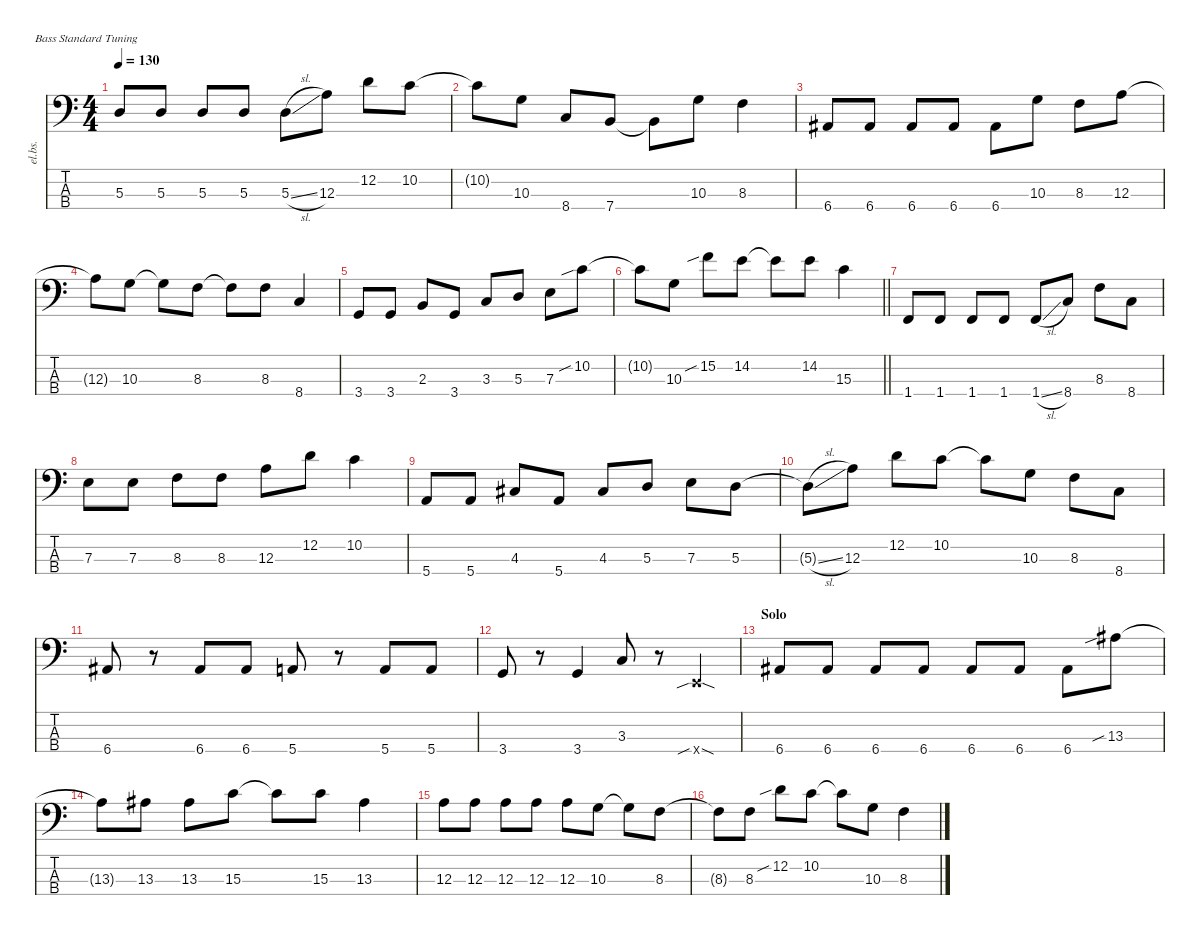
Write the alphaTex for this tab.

\defaultSystemsLayout 4
\hideDynamics
\bracketExtendMode nobrackets
\track ("Electric Bass" "el.bs.") {solo instrument electricbassfinger}
\staff {score tabs}
\tuning (G2 D2 A1 E1)
\ts (4 4)
\tempo 130
\clef f4
\ks c
5.3.8{dy mf beam Up} 5.3.8{beam Up} 5.3.8{beam Up} 5.3.8{beam Up} 5.3{sl}.8{beam Down} 12.3.8{beam Down} 12.2.8{beam Down} 10.2.8{beam Down} |
10.2{t}.8{beam Down} 10.3.8{beam Down} 8.4.8{beam Up} 7.4.8{beam Up} 7.4{t}.8{beam Down} 10.3.8{beam Down} 8.3.4{beam Down} |
6.4{acc #}.8{beam Up} 6.4{acc #}.8{beam Up} 6.4{acc #}.8{beam Up} 6.4{acc #}.8{beam Up} 6.4{acc #}.8{beam Down} 10.3.8{beam Down} 8.3.8{beam Down} 12.3.8{beam Down} |
12.3{t}.8{beam Down} 10.3.8{beam Down} 10.3{t}.8{beam Down} 8.3.8{beam Down} 8.3{t}.8{beam Down} 8.3.8{beam Down} 8.4.4{beam Up} |
3.4.8{beam Up} 3.4.8{beam Up} 2.3.8{beam Up} 3.4.8{beam Up} 3.3.8{beam Up} 5.3.8{beam Up} 7.3.8{beam Down} 10.2{sib}.8{beam Down} |
\barLineRight lightlight
10.2{t}.8{beam Down} 10.3.8{beam Down} 15.2{sib}.8{beam Down} 14.2.8{beam Down} 14.2{t}.8{beam Down} 14.2.8{beam Down} 15.3.4{beam Down} |
1.4.8{beam Up} 1.4.8{beam Up} 1.4.8{beam Up} 1.4.8{beam Up} 1.4{sl}.8{beam Up} 8.4.8{beam Up} 8.3.8{beam Down} 8.4.8{beam Down} |
7.3.8{beam Down} 7.3.8{beam Down} 8.3.8{beam Down} 8.3.8{beam Down} 12.3.8{beam Down} 12.2.8{beam Down} 10.2.4{beam Down} |
5.4.8{beam Up} 5.4.8{beam Up} 4.3{acc #}.8{beam Up} 5.4.8{beam Up} 4.3{acc #}.8{beam Up} 5.3.8{beam Up} 7.3.8{beam Down} 5.3.8{beam Down} |
5.3{sl t}.8{beam Down} 12.3.8{beam Down} 12.2.8{beam Down} 10.2.8{beam Down} 10.2{t}.8{beam Down} 10.3.8{beam Down} 8.3.8{beam Down} 8.4.8{beam Down} |
6.4{acc #}.8{beam Up} r.8{beam Down} 6.4{acc #}.8{beam Up} 6.4{acc #}.8{beam Up} 5.4.8{beam Up} r.8{beam Down} 5.4.8{beam Up} 5.4.8{beam Up} |
3.4.8{beam Up} r.8{beam Down} 3.4.4{beam Up} 3.3.8{beam Up} r.8{beam Down} 0.4{sib sod x}.4{beam Up} |
\section ("" "Solo")
6.4{acc #}.8{beam Up} 6.4{acc #}.8{beam Up} 6.4{acc #}.8{beam Up} 6.4{acc #}.8{beam Up} 6.4{acc #}.8{beam Up} 6.4{acc #}.8{beam Up} 6.4{acc #}.8{beam Down} 13.3{sib acc #}.8{beam Down} |
13.3{t acc #}.8{beam Down} 13.3{acc #}.8{beam Down} 13.3{acc #}.8{beam Down} 15.3.8{beam Down} 15.3{t}.8{beam Down} 15.3.8{beam Down} 13.3{acc #}.4{beam Down} |
12.3.8{beam Down} 12.3.8{beam Down} 12.3.8{beam Down} 12.3.8{beam Down} 12.3.8{beam Down} 10.3.8{beam Down} 10.3{t}.8{beam Down} 8.3.8{beam Down} |
8.3{t}.8{beam Down} 8.3.8{beam Down} 12.2{sib}.8{beam Down} 10.2.8{beam Down} 10.2{t}.8{beam Down} 10.3.8{beam Down} 8.3.4{beam Down}
